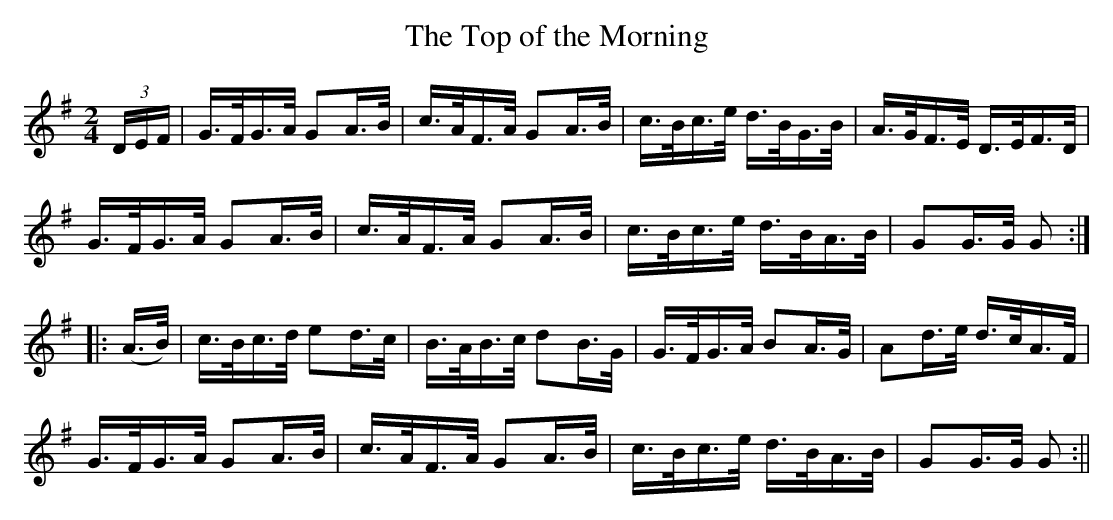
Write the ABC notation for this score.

X:1
T: Top of the Morning, The
M: 2/4
L: 1/16
K: G
(3DEF | G>FG>A G2A>B | c>AF>A G2A>B | c>Bc>e d>BG>B | A>GF>E D>EF>D |
G>FG>A G2A>B | c>AF>A G2A>B | c>Bc>e d>BA>B | G2G>G G2 :|
|: (A>B) | c>Bc>d e2d>c | B>AB>c d2B>G | G>FG>A B2A>G | A2d>e d>cA>F |
G>FG>A G2A>B | c>AF>A G2A>B | c>Bc>e d>BA>B | G2G>G G2 :||
